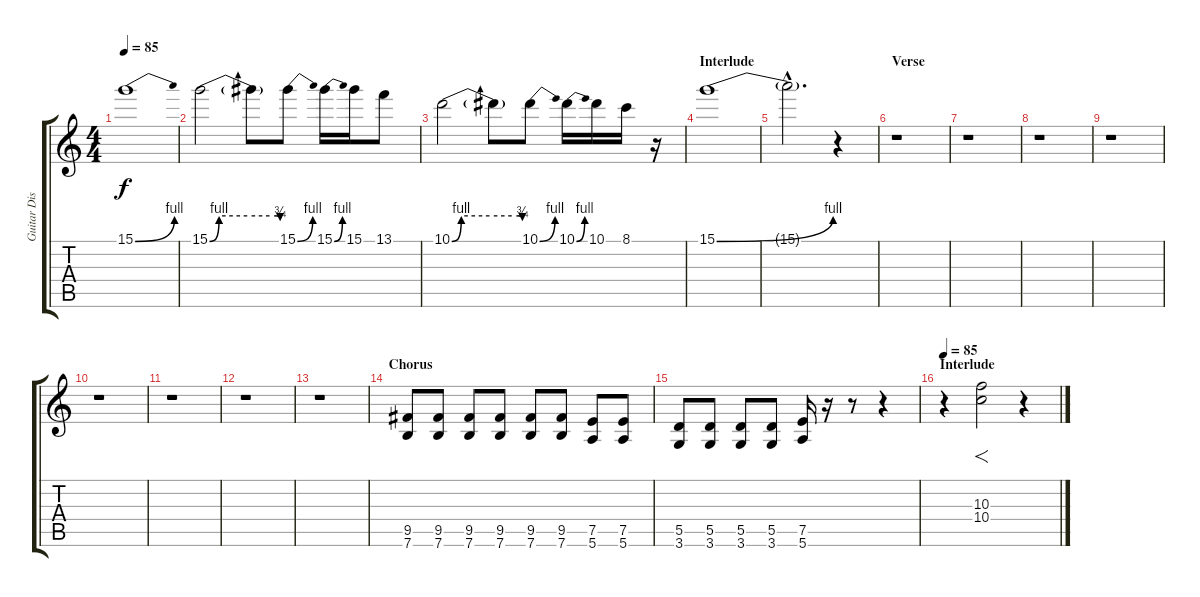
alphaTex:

\track ("Guitar Dist." "Guitar Dis") {instrument distortionguitar}
\staff {score tabs}
\tuning (E4 B3 G3 D3 A2 E2) {hide}
\ts (4 4)
\tempo 85
\clef g2
\ks c
15.1{be (bend 0 0 60 4)}.1{dy f} |
15.1{be (custom 0 0 8 4 32 4 51 4 58 4 60 3)}.2 15.1{t}.8 15.1{be (bend 0 0 60 4)}.8 15.1{be (bend 0 0 60 4)}.16 15.1.16 13.1.8 |
10.1{be (custom 0 0 8 4 32 4 51 4 58 4 60 3)}.2 10.1{t}.8 10.1{be (bend 0 0 60 4)}.8 10.1{be (bend 0 0 60 4)}.16 10.1.16 8.1.16 r.16 |
\section ("" "Interlude")
15.1{be (bend 0 0 60 4)}.1 |
15.1{hac t}.2{d} r.4 |
\section ("" "Verse")
r.1 |
r.1 |
r.1 |
r.1 |
r.1 |
r.1 |
r.1 |
r.1 |
\section ("" "Chorus")
(9.5 7.6).8 (9.5 7.6).8 (9.5 7.6).8 (9.5 7.6).8 (9.5 7.6).8 (9.5 7.6).8 (7.5 5.6).8 (7.5 5.6).8 |
(5.5 3.6).8 (5.5 3.6).8 (5.5 3.6).8 (5.5 3.6).8 (7.5 5.6).16 r.16 r.8 r.4 |
\section ("" "Interlude")
\tempo 85
r.4 (10.3 10.4).2{f} r.4
